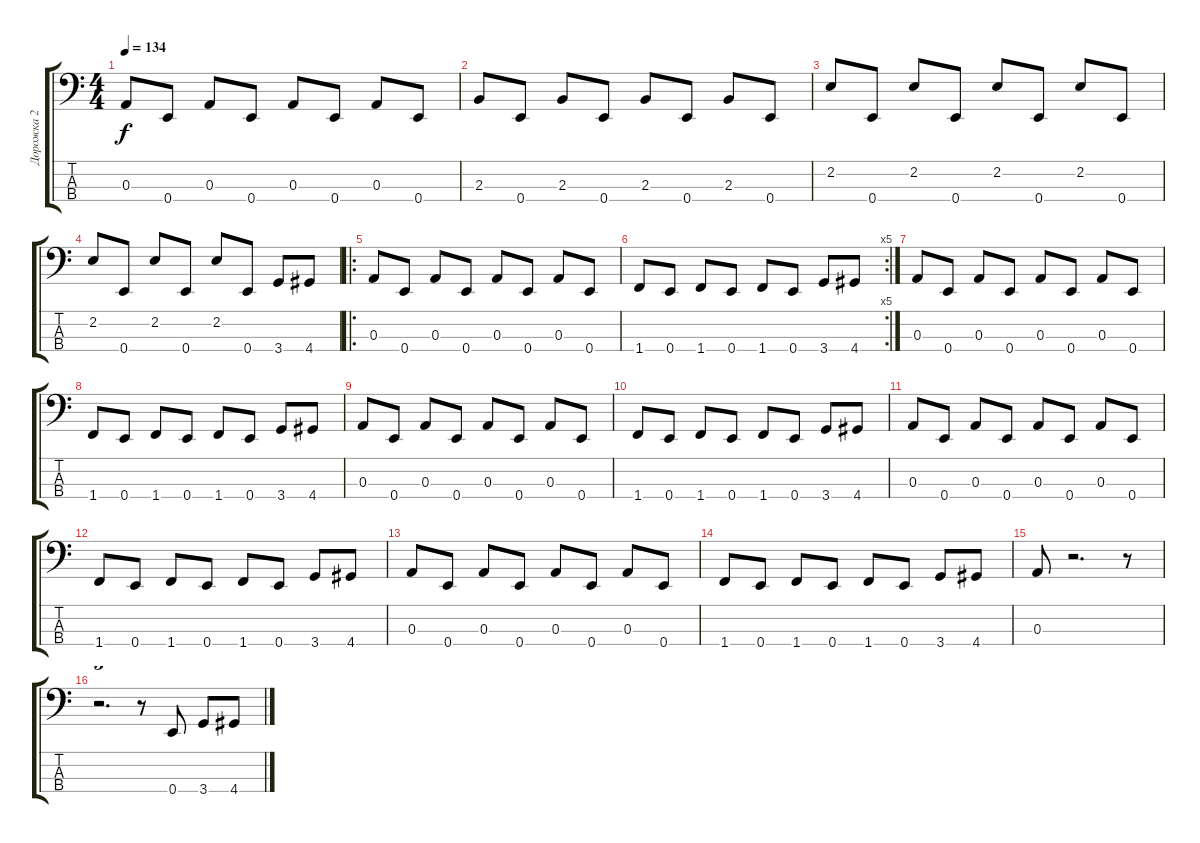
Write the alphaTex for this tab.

\track ("Дорожка 2" "Дорожка 2") {instrument electricbassfinger}
\staff {score tabs}
\tuning (G2 D2 A1 E1) {hide}
\ts (4 4)
\tempo 134
\clef f4
\ks c
0.3.8{dy f} 0.4.8 0.3.8 0.4.8 0.3.8 0.4.8 0.3.8 0.4.8 |
2.3.8 0.4.8 2.3.8 0.4.8 2.3.8 0.4.8 2.3.8 0.4.8 |
2.2.8 0.4.8 2.2.8 0.4.8 2.2.8 0.4.8 2.2.8 0.4.8 |
2.2.8 0.4.8 2.2.8 0.4.8 2.2.8 0.4.8 3.4.8 4.4.8 |
\ro
0.3.8 0.4.8 0.3.8 0.4.8 0.3.8 0.4.8 0.3.8 0.4.8 |
\rc 5
1.4.8 0.4.8 1.4.8 0.4.8 1.4.8 0.4.8 3.4.8 4.4.8 |
0.3.8 0.4.8 0.3.8 0.4.8 0.3.8 0.4.8 0.3.8 0.4.8 |
1.4.8 0.4.8 1.4.8 0.4.8 1.4.8 0.4.8 3.4.8 4.4.8 |
0.3.8 0.4.8 0.3.8 0.4.8 0.3.8 0.4.8 0.3.8 0.4.8 |
1.4.8 0.4.8 1.4.8 0.4.8 1.4.8 0.4.8 3.4.8 4.4.8 |
0.3.8 0.4.8 0.3.8 0.4.8 0.3.8 0.4.8 0.3.8 0.4.8 |
1.4.8 0.4.8 1.4.8 0.4.8 1.4.8 0.4.8 3.4.8 4.4.8 |
0.3.8 0.4.8 0.3.8 0.4.8 0.3.8 0.4.8 0.3.8 0.4.8 |
1.4.8 0.4.8 1.4.8 0.4.8 1.4.8 0.4.8 3.4.8 4.4.8 |
0.3.8 r.2{d} r.8 |
r.2{d tu (3 2)} r.8 0.4.8 3.4.8 4.4.8
